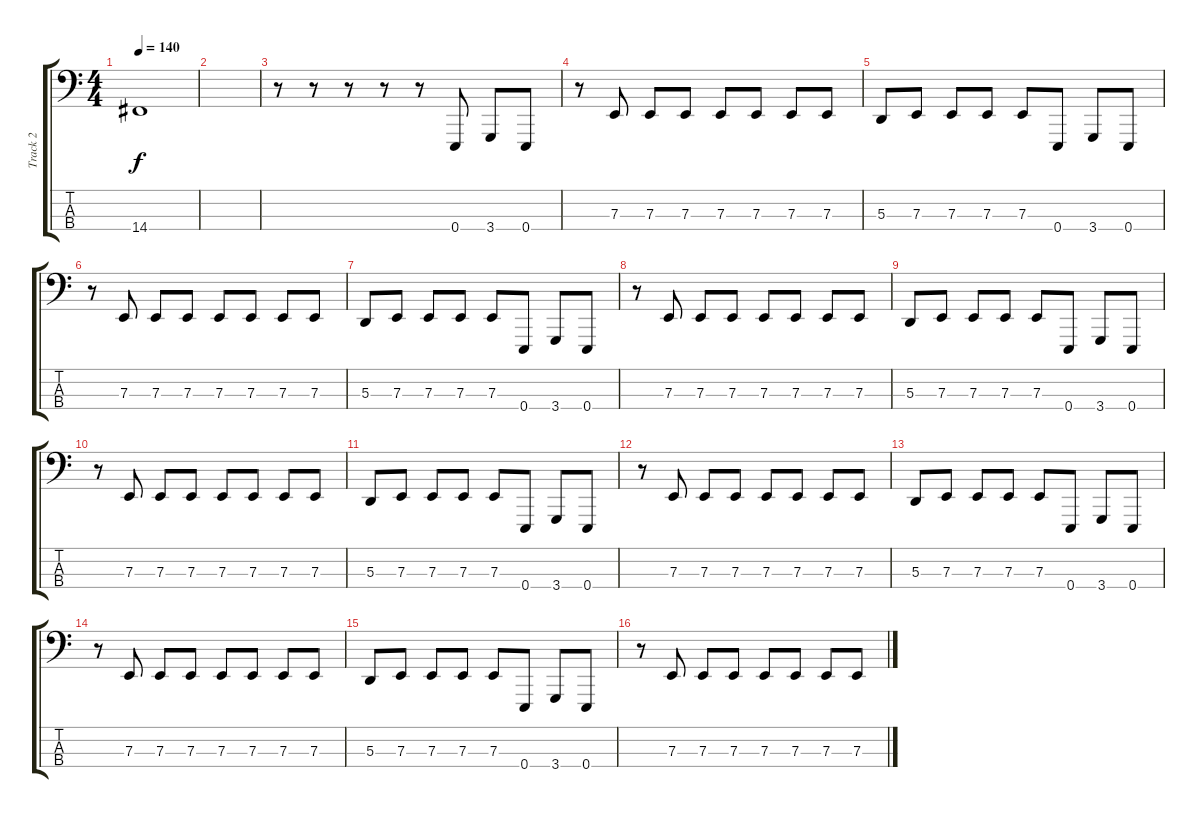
\track ("Track 2" "Track 2") {instrument lead8bassandlead}
\staff {score tabs}
\tuning (G2 D2 A1 E1) {hide}
\ts (4 4)
\tempo 140
\clef f4
\ks c
14.4.1{dy f} |
|
r.8 r.8 r.8 r.8 r.8 0.4.8 3.4.8 0.4.8 |
r.8 7.3.8 7.3.8 7.3.8 7.3.8 7.3.8 7.3.8 7.3.8 |
5.3.8 7.3.8 7.3.8 7.3.8 7.3.8 0.4.8 3.4.8 0.4.8 |
r.8 7.3.8 7.3.8 7.3.8 7.3.8 7.3.8 7.3.8 7.3.8 |
5.3.8 7.3.8 7.3.8 7.3.8 7.3.8 0.4.8 3.4.8 0.4.8 |
r.8 7.3.8 7.3.8 7.3.8 7.3.8 7.3.8 7.3.8 7.3.8 |
5.3.8 7.3.8 7.3.8 7.3.8 7.3.8 0.4.8 3.4.8 0.4.8 |
r.8 7.3.8 7.3.8 7.3.8 7.3.8 7.3.8 7.3.8 7.3.8 |
5.3.8 7.3.8 7.3.8 7.3.8 7.3.8 0.4.8 3.4.8 0.4.8 |
r.8 7.3.8 7.3.8 7.3.8 7.3.8 7.3.8 7.3.8 7.3.8 |
5.3.8 7.3.8 7.3.8 7.3.8 7.3.8 0.4.8 3.4.8 0.4.8 |
r.8 7.3.8 7.3.8 7.3.8 7.3.8 7.3.8 7.3.8 7.3.8 |
5.3.8 7.3.8 7.3.8 7.3.8 7.3.8 0.4.8 3.4.8 0.4.8 |
r.8 7.3.8 7.3.8 7.3.8 7.3.8 7.3.8 7.3.8 7.3.8
